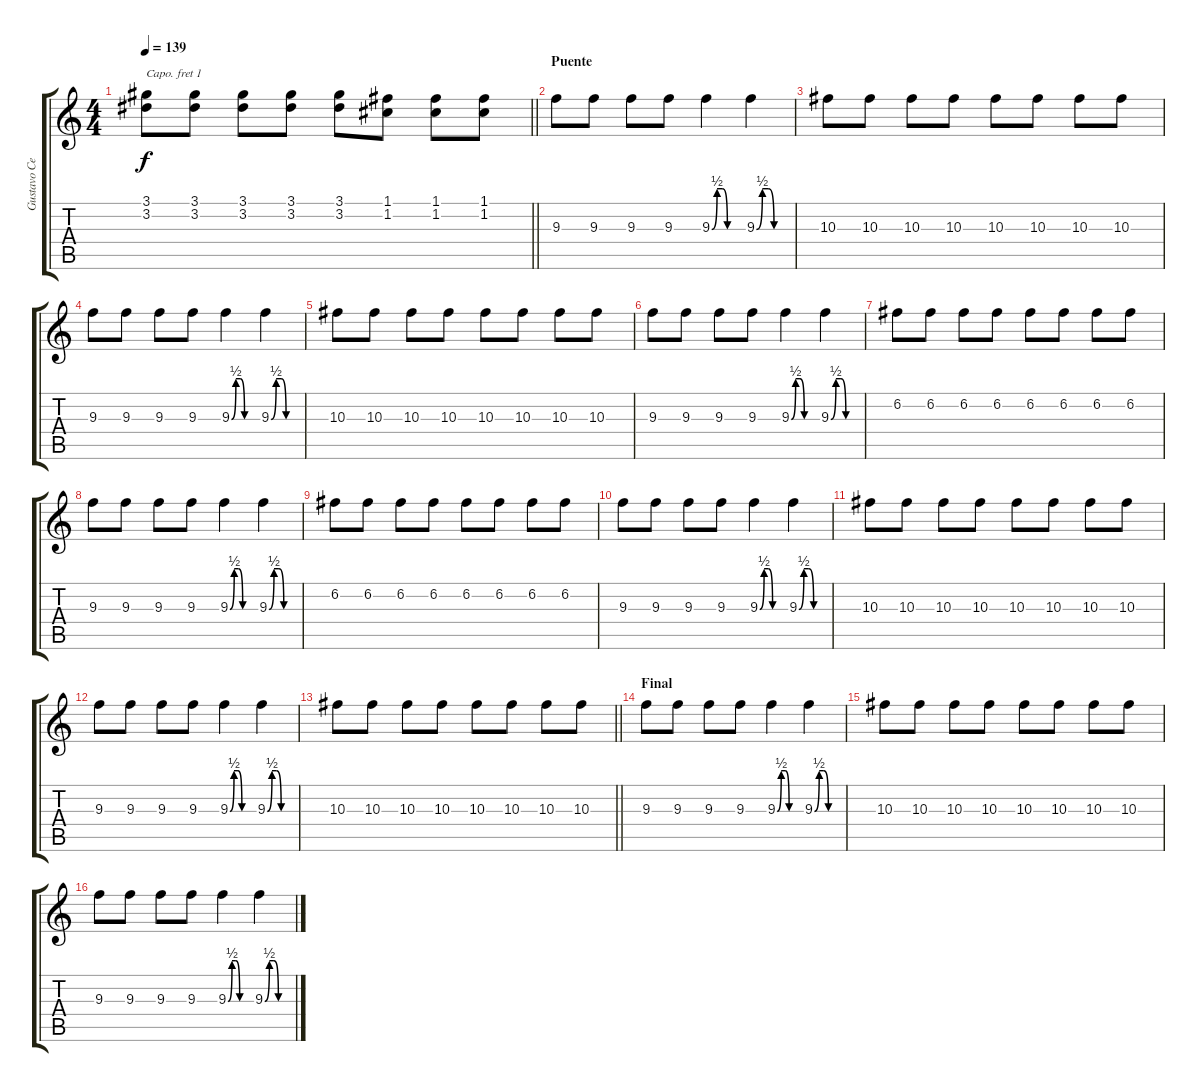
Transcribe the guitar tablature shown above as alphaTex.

\track ("Gustavo Cerati (Gtr Ritmica)" "Gustavo Ce") {instrument electricguitarclean}
\staff {score tabs}
\capo 1
\tuning (E4 B3 G3 D3 A2 E2) {hide}
\ts (4 4)
\tempo 139
\clef g2
\barLineRight lightlight
\ks c
(3.1 3.2).8{dy f} (3.1 3.2).8 (3.1 3.2).8 (3.1 3.2).8 (3.1 3.2).8 (1.1 1.2).8 (1.1 1.2).8 (1.1 1.2).8 |
\section ("" "Puente")
9.3.8{volume 10} 9.3.8 9.3.8 9.3.8 9.3{be (custom 0 0 10 2 20 2 30 0 60 0)}.4 9.3{be (custom 0 0 10 2 20 2 30 0 60 0)}.4 |
10.3.8 10.3.8 10.3.8 10.3.8 10.3.8 10.3.8 10.3.8 10.3.8 |
9.3.8 9.3.8 9.3.8 9.3.8 9.3{be (custom 0 0 10 2 20 2 30 0 60 0)}.4 9.3{be (custom 0 0 10 2 20 2 30 0 60 0)}.4 |
10.3.8 10.3.8 10.3.8 10.3.8 10.3.8 10.3.8 10.3.8 10.3.8 |
9.3.8 9.3.8 9.3.8 9.3.8 9.3{be (custom 0 0 10 2 20 2 30 0 60 0)}.4 9.3{be (custom 0 0 10 2 20 2 30 0 60 0)}.4 |
6.2.8 6.2.8 6.2.8 6.2.8 6.2.8 6.2.8 6.2.8 6.2.8 |
9.3.8 9.3.8 9.3.8 9.3.8 9.3{be (custom 0 0 10 2 20 2 30 0 60 0)}.4 9.3{be (custom 0 0 10 2 20 2 30 0 60 0)}.4 |
6.2.8 6.2.8 6.2.8 6.2.8 6.2.8 6.2.8 6.2.8 6.2.8 |
9.3.8 9.3.8 9.3.8 9.3.8 9.3{be (custom 0 0 10 2 20 2 30 0 60 0)}.4 9.3{be (custom 0 0 10 2 20 2 30 0 60 0)}.4 |
10.3.8 10.3.8 10.3.8 10.3.8 10.3.8 10.3.8 10.3.8 10.3.8 |
9.3.8 9.3.8 9.3.8 9.3.8 9.3{be (custom 0 0 10 2 20 2 30 0 60 0)}.4 9.3{be (custom 0 0 10 2 20 2 30 0 60 0)}.4 |
\barLineRight lightlight
10.3.8 10.3.8 10.3.8 10.3.8 10.3.8 10.3.8 10.3.8 10.3.8 |
\section ("" "Final")
9.3.8 9.3.8 9.3.8 9.3.8 9.3{be (custom 0 0 10 2 20 2 30 0 60 0)}.4 9.3{be (custom 0 0 10 2 20 2 30 0 60 0)}.4 |
10.3.8 10.3.8 10.3.8 10.3.8 10.3.8 10.3.8 10.3.8 10.3.8 |
9.3.8 9.3.8 9.3.8 9.3.8 9.3{be (custom 0 0 10 2 20 2 30 0 60 0)}.4 9.3{be (custom 0 0 10 2 20 2 30 0 60 0)}.4
